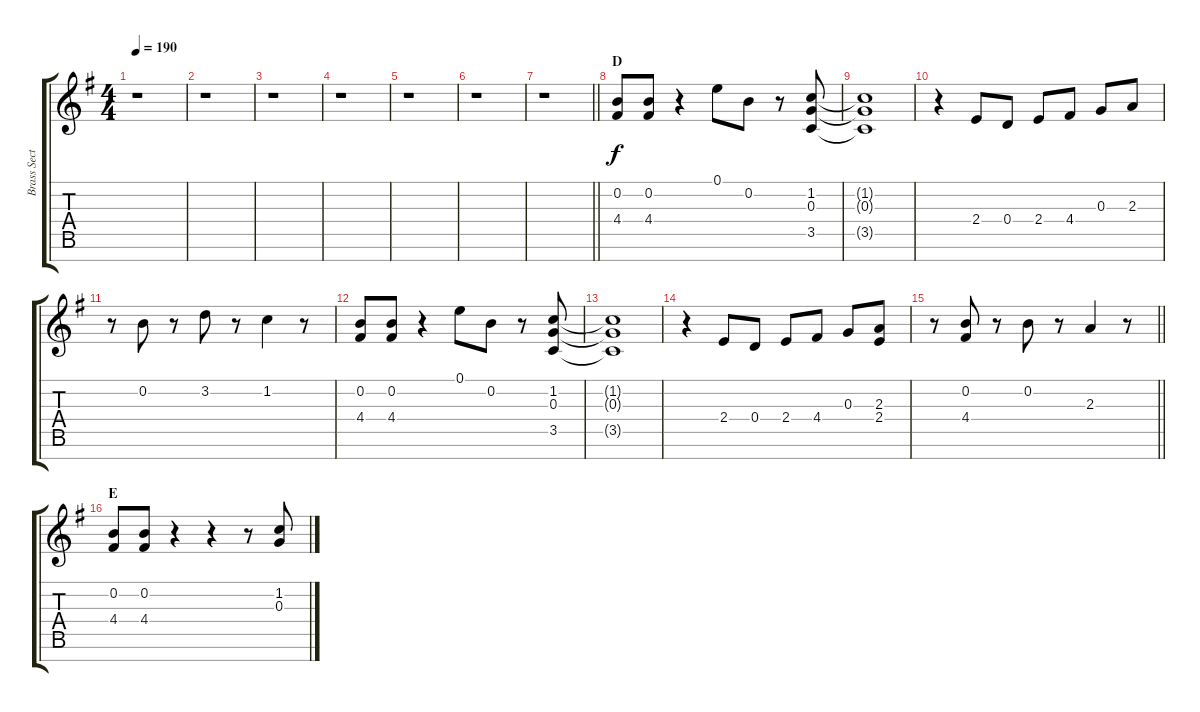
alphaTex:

\track ("Brass Section I" "Brass Sect") {instrument brasssection}
\staff {score tabs}
\tuning (E5 B4 G4 D4 A3 E3 B2) {hide}
\ts (4 4)
\tempo 190
\clef g2
\ks g
r.1{dy f} |
r.1 |
r.1 |
r.1 |
r.1 |
r.1 |
\barLineRight lightlight
r.1 |
\section ("" "D")
(0.2 4.4).8 (0.2 4.4).8 r.4 0.1.8 0.2.8 r.8 (1.2 0.3 3.5).8 |
(1.2{t} 0.3{t} 3.5{t}).1 |
r.4 2.4.8 0.4.8 2.4.8 4.4.8 0.3.8 2.3.8 |
r.8 0.2.8 r.8 3.2.8 r.8 1.2.4 r.8 |
(0.2 4.4).8 (0.2 4.4).8 r.4 0.1.8 0.2.8 r.8 (1.2 0.3 3.5).8 |
(1.2{t} 0.3{t} 3.5{t}).1 |
r.4 2.4.8 0.4.8 2.4.8 4.4.8 0.3.8 (2.3 2.4).8 |
\barLineRight lightlight
r.8 (0.2 4.4).8 r.8 0.2.8 r.8 2.3.4 r.8 |
\section ("" "E")
(0.2 4.4).8 (0.2 4.4).8 r.4 r.4 r.8 (1.2 0.3).8
